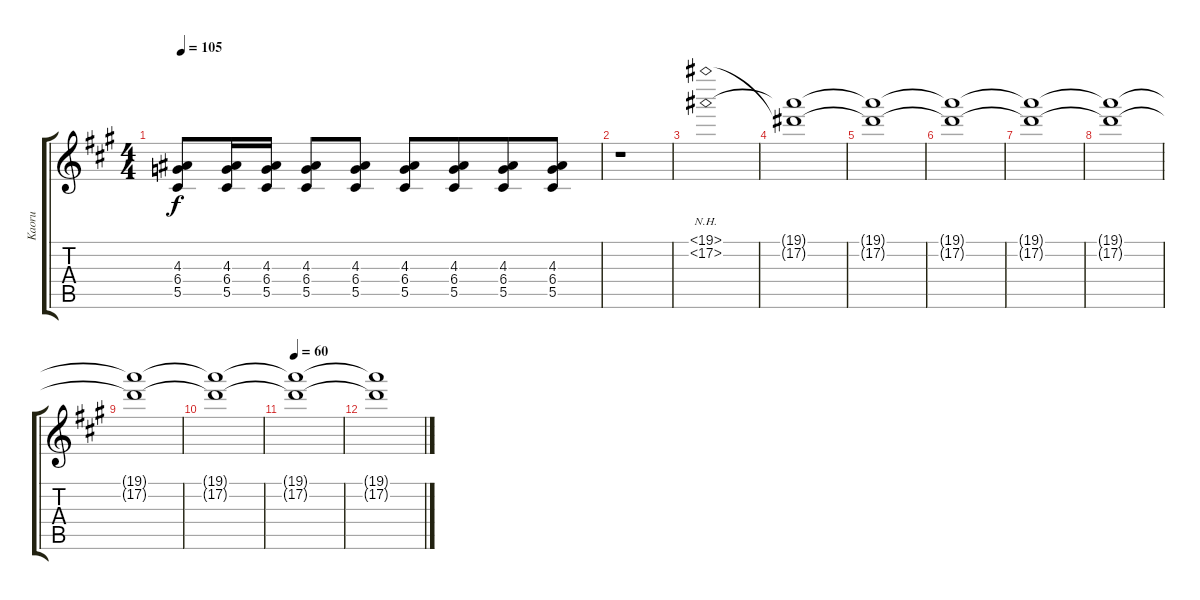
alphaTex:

\track ("Kaoru" "Kaoru") {instrument acousticguitarsteel}
\staff {score tabs}
\tuning (Eb4 Bb3 Gb3 Db3 Ab2 Db2) {hide}
\ts (4 4)
\tempo 105
\clef g2
\ks f#minor
(4.3 6.4 5.5).8{dy f} (4.3 6.4 5.5).16 (4.3 6.4 5.5).16 (4.3 6.4 5.5).8 (4.3 6.4 5.5).8 (4.3 6.4 5.5).8 (4.3 6.4 5.5).8{beam merge} (4.3 6.4 5.5).8 (4.3 6.4 5.5).8 |
r.1 |
(19.1{nh} 17.2{nh}).1{volume 4 balance 8} |
(19.1{t} 17.2{t}).1 |
(19.1{t} 17.2{t}).1 |
(19.1{t} 17.2{t}).1 |
(19.1{t} 17.2{t}).1 |
(19.1{t} 17.2{t}).1 |
(19.1{t} 17.2{t}).1{volume 0} |
(19.1{t} 17.2{t}).1 |
\tempo 60
(19.1{t} 17.2{t}).1 |
(19.1{t} 17.2{t}).1
